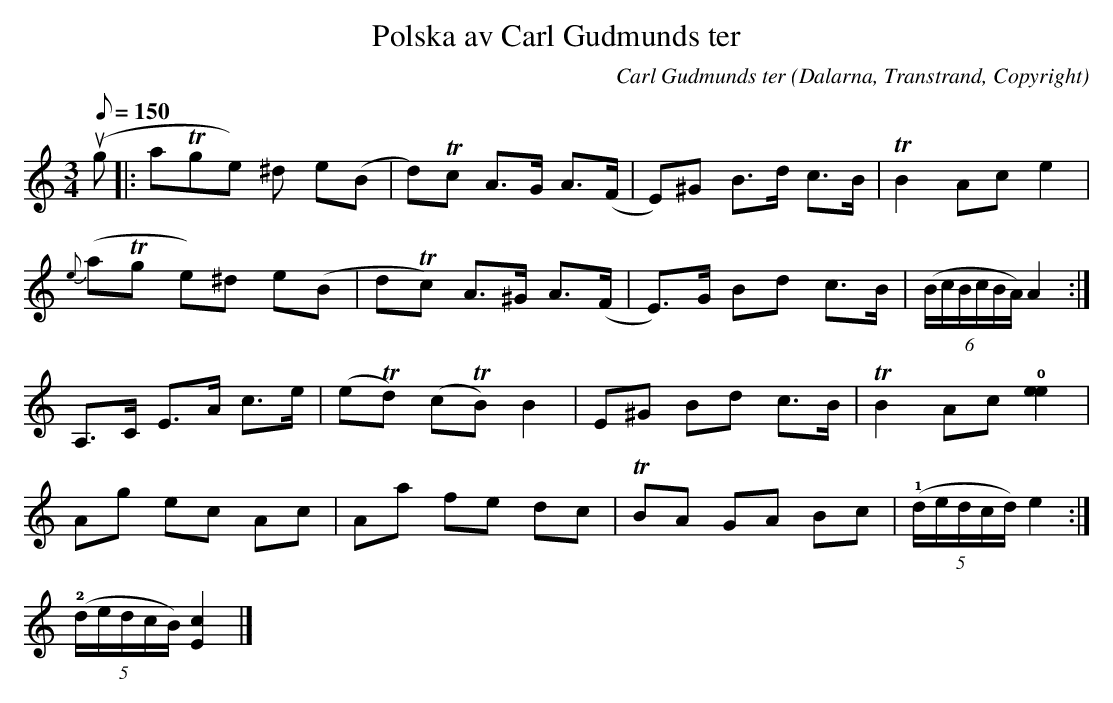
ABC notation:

X:1
T:Polska av Carl Gudmunds ter
C:Carl Gudmunds ter
O:Dalarna, Transtrand, Copyright
M:3/4
L:1/8
K:Am
Q:150 Allegro
u(g|:aTge) ^d e(B|d)Tc A>G A>(F|E)^G B>d c>B | TB2 Ac e2|
{e}(aTg e)^d e(B|dTc) A>^G A>(F|E)>G Bd c>B | (6(B/c/B/c/B/A/) A2 :|
A,>C E>A c>e|(eTd) (cTB) B2 | E^G Bd c>B | TB2 Ac !0! [e2e2]|
Ag ec Ac | Aa fe dc| TBA GA Bc | !1! (5(d/e/d/c/d/) e2 :|
!2! (5(d/e/d/c/B/) [c2E2] |]
